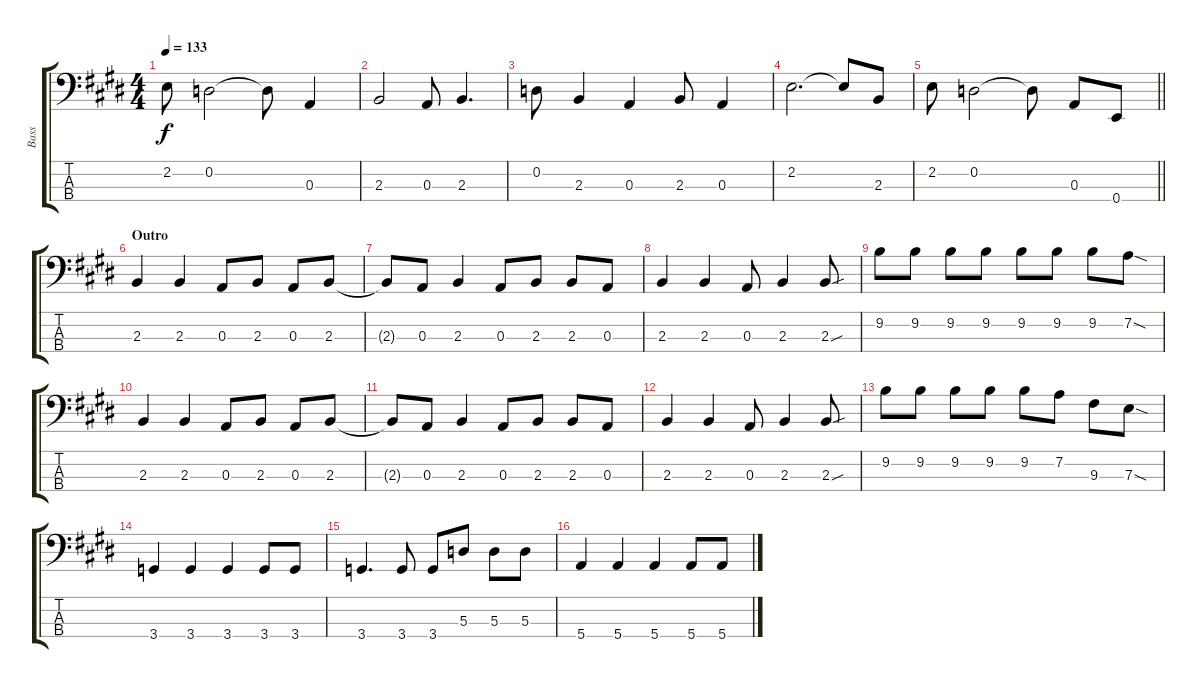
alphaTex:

\track ("Bass" "Bass") {instrument electricbassfinger}
\staff {score tabs}
\tuning (G2 D2 A1 E1) {hide}
\ts (4 4)
\tempo 133
\clef f4
\ks e
2.2.8{dy f} 0.2.2 0.2{t}.8 0.3.4 |
2.3.2 0.3.8 2.3.4{d} |
0.2.8 2.3.4 0.3.4 2.3.8 0.3.4 |
2.2.2{d} 2.2{t}.8 2.3.8 |
\barLineRight lightlight
2.2.8 0.2.2 0.2{t}.8 0.3.8 0.4.8 |
\section ("" "Outro")
2.3.4 2.3.4 0.3.8 2.3.8 0.3.8 2.3.8 |
2.3{t}.8 0.3.8 2.3.4 0.3.8 2.3.8 2.3.8 0.3.8 |
2.3.4 2.3.4 0.3.8 2.3.4 2.3{sou}.8 |
9.2.8 9.2.8 9.2.8 9.2.8 9.2.8 9.2.8 9.2.8 7.2{sod}.8 |
2.3.4 2.3.4 0.3.8 2.3.8 0.3.8 2.3.8 |
2.3{t}.8 0.3.8 2.3.4 0.3.8 2.3.8 2.3.8 0.3.8 |
2.3.4 2.3.4 0.3.8 2.3.4 2.3{sou}.8 |
9.2.8 9.2.8 9.2.8 9.2.8 9.2.8 7.2.8 9.3.8 7.3{sod}.8 |
3.4.4 3.4.4 3.4.4 3.4.8 3.4.8 |
3.4.4{d} 3.4.8 3.4.8 5.3.8 5.3.8 5.3.8 |
5.4.4 5.4.4 5.4.4 5.4.8 5.4.8
